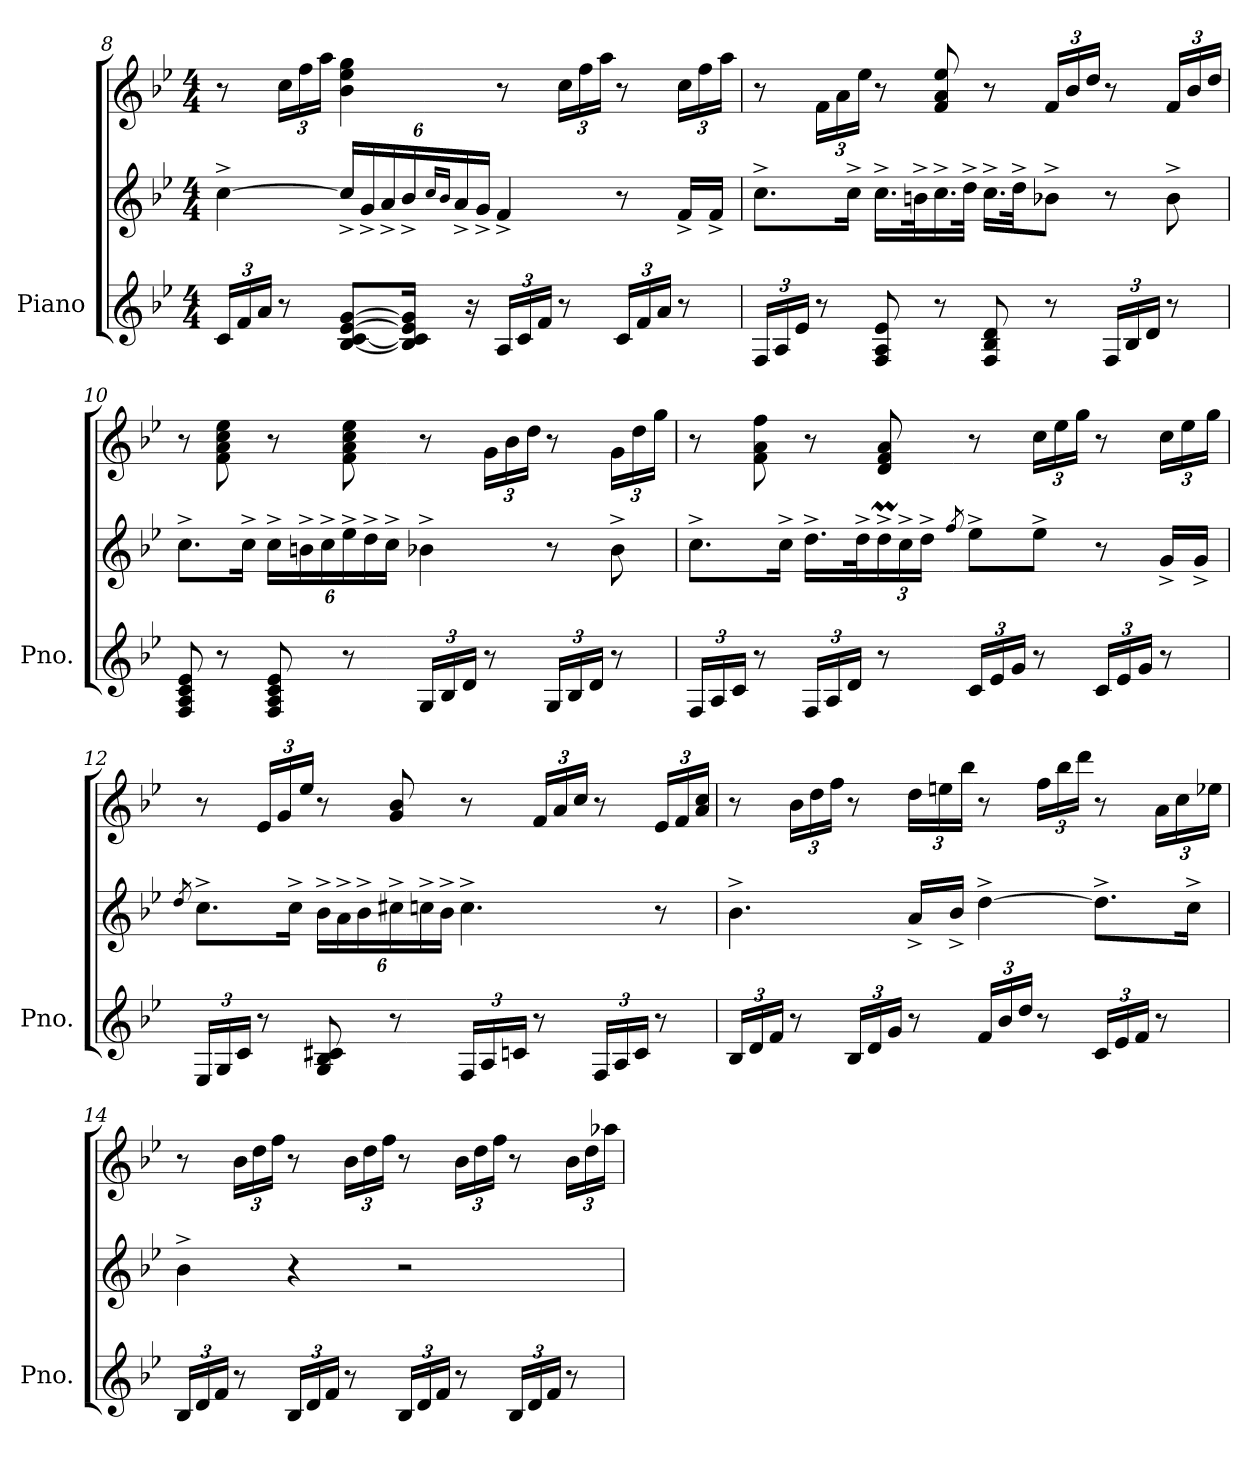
**kern	**kern	**kern
*part1	*part1	*part1
*staff3	*staff2	*staff1
*I"Piano	*	*
*I'Pno.	*	*
*clefG2	*clefG2	*clefG2
*k[b-e-]	*k[b-e-]	*k[b-e-]
*M4/4	*M4/4	*M4/4
*Xbrackettup	*	*
=8	=8	=8
24c/LL	[4cc^\	8r
24f/	.	.
24a/JJ	.	.
*	*	*Xbrackettup
8r	.	24cc\LL
.	.	24ff\
.	.	24aa\JJ
*	*Xbrackettup	*
[8B-/ [8c/ [8e-/ [8g/L	24cc^/LL]	4b-\ 4ee-\ 4gg\
.	24g^/	.
.	24a^/	.
16B-/] 16c/] 16e-/] 16g/]Jk	24b-^/	.
*	*	*MM15
.	16qcc/LL	.
.	16qb-/JJ	.
.	24a^/	.
16r	.	.
*	*	*MM30
.	24g^/JJ	.
24A/LL	4f^/	8r
24c/	.	.
24f/JJ	.	.
8r	.	24cc\LL
.	.	24ff\
.	.	24aa\JJ
24c/LL	8r	8r
24f/	.	.
24a/JJ	.	.
8r	16f^/LL	24cc\LL
.	.	24ff\
.	16f^/JJ	.
.	.	24aa\JJ
!!LO:PB:g=z
=9	=9	=9
24F/LL	8.cc^\L	8r
24A/	.	.
24e-/JJ	.	.
8r	.	24f\LL
.	.	24a\
.	16cc^\Jk	.
.	.	24ee-\JJ
8F/ 8A/ 8e-/	16.cc^\LL	8r
.	32bn^\K	.
8r	16.cc^\	8f/ 8a/ 8ee-/
.	32dd^\JJk	.
8F/ 8B-/ 8d/	16.cc^\LL	8r
.	32dd^\JK	.
8r	8b-X^\J	24f/LL
.	.	24b-/
.	.	24dd/JJ
24F/LL	8r	8r
24B-/	.	.
24d/JJ	.	.
8r	8b-^\	24f/LL
.	.	24b-/
.	.	24dd/JJ
=10	=10	=10
8F/ 8A/ 8c/ 8e-/	8.cc^\L	8r
8r	.	8f\ 8a\ 8cc\ 8ee-\
.	16cc^\Jk	.
8F/ 8A/ 8c/ 8e-/	24cc^\LL	8r
.	24bn^\	.
.	24cc^\	.
8r	24ee-^\	8f\ 8a\ 8cc\ 8ee-\
.	24dd^\	.
.	24cc^\JJ	.
24G/LL	4b-X^\	8r
24B-/	.	.
24d/JJ	.	.
8r	.	24g\LL
.	.	24b-\
.	.	24dd\JJ
24G/LL	8r	8r
24B-/	.	.
24d/JJ	.	.
8r	8b-^\	24g\LL
.	.	24dd\
.	.	24gg\JJ
!!LO:LB:g=z
=11	=11	=11
24F/LL	8.cc^\L	8r
24A/	.	.
24c/JJ	.	.
8r	.	8f\ 8a\ 8ff\
.	16cc^\Jk	.
24F/LL	16.dd^\LL	8r
24A/	.	.
24d/JJ	.	.
.	32dd^\K	.
8r	24ddm^\	8d/ 8f/ 8a/
.	24cc^\	.
.	24dd^\JJ	.
.	8qff/	.
24c/LL	8ee-^\L	8r
24e-/	.	.
24g/JJ	.	.
8r	8ee-^\J	24cc\LL
.	.	24ee-\
.	.	24gg\JJ
24c/LL	8r	8r
24e-/	.	.
24g/JJ	.	.
8r	16g^/LL	24cc\LL
.	.	24ee-\
.	16g^/JJ	.
.	.	24gg\JJ
=12	=12	=12
.	8qdd/	.
24E-/LL	8.cc^\L	8r
24G/	.	.
24c/JJ	.	.
8r	.	24e-/LL
.	.	24g/
.	16cc^\Jk	.
.	.	24ee-/JJ
8G/ 8B-/ 8c#X/	24b-^\LL	8r
.	24a^\	.
.	24b-^\	.
8r	24cc#X^\	8g/ 8b-/
.	24ccn^\	.
.	24b-^\JJ	.
24F/LL	4.cc^\	8r
24A/	.	.
24cn/JJ	.	.
8r	.	24f/LL
.	.	24a/
.	.	24cc/JJ
24F/LL	.	8r
24A/	.	.
24c/JJ	.	.
8r	8r	24e-/LL
.	.	24f/
.	.	24a/ 24cc/JJ
!!LO:LB:g=z
=13	=13	=13
24B-/LL	4.b-^\	8r
24d/	.	.
24f/JJ	.	.
8r	.	24b-\LL
.	.	24dd\
.	.	24ff\JJ
24B-/LL	.	8r
24d/	.	.
24g/JJ	.	.
8r	16a^/LL	24dd\LL
.	.	24een\
.	16b-^/JJ	.
.	.	24bb-\JJ
24f/LL	[4dd^\	8r
24b-/	.	.
24dd/JJ	.	.
8r	.	24ff\LL
.	.	24bb-\
.	.	24ddd\JJ
24c/LL	8.dd^\L]	8r
24e-/	.	.
24f/JJ	.	.
8r	.	24a\LL
.	.	24cc\
.	16cc^\Jk	.
.	.	24ee-X\JJ
=14	=14	=14
24B-/LL	4b-^\	8r
24d/	.	.
24f/JJ	.	.
8r	.	24b-\LL
.	.	24dd\
.	.	24ff\JJ
24B-/LL	4r	8r
24d/	.	.
24f/JJ	.	.
8r	.	24b-\LL
.	.	24dd\
.	.	24ff\JJ
24B-/LL	2r	8r
24d/	.	.
24f/JJ	.	.
8r	.	24b-\LL
.	.	24dd\
.	.	24ff\JJ
*	*	*MM28
24B-/LL	.	8r
*	*	*MM25
24d/	.	.
*	*	*MM23
24f/JJ	.	.
*	*	*MM26
8r	.	24b-\LL
*	*	*MM15
.	.	24dd\
*	*	*MM5
.	.	24aa-X\JJ
=	=	=
*-	*-	*-
